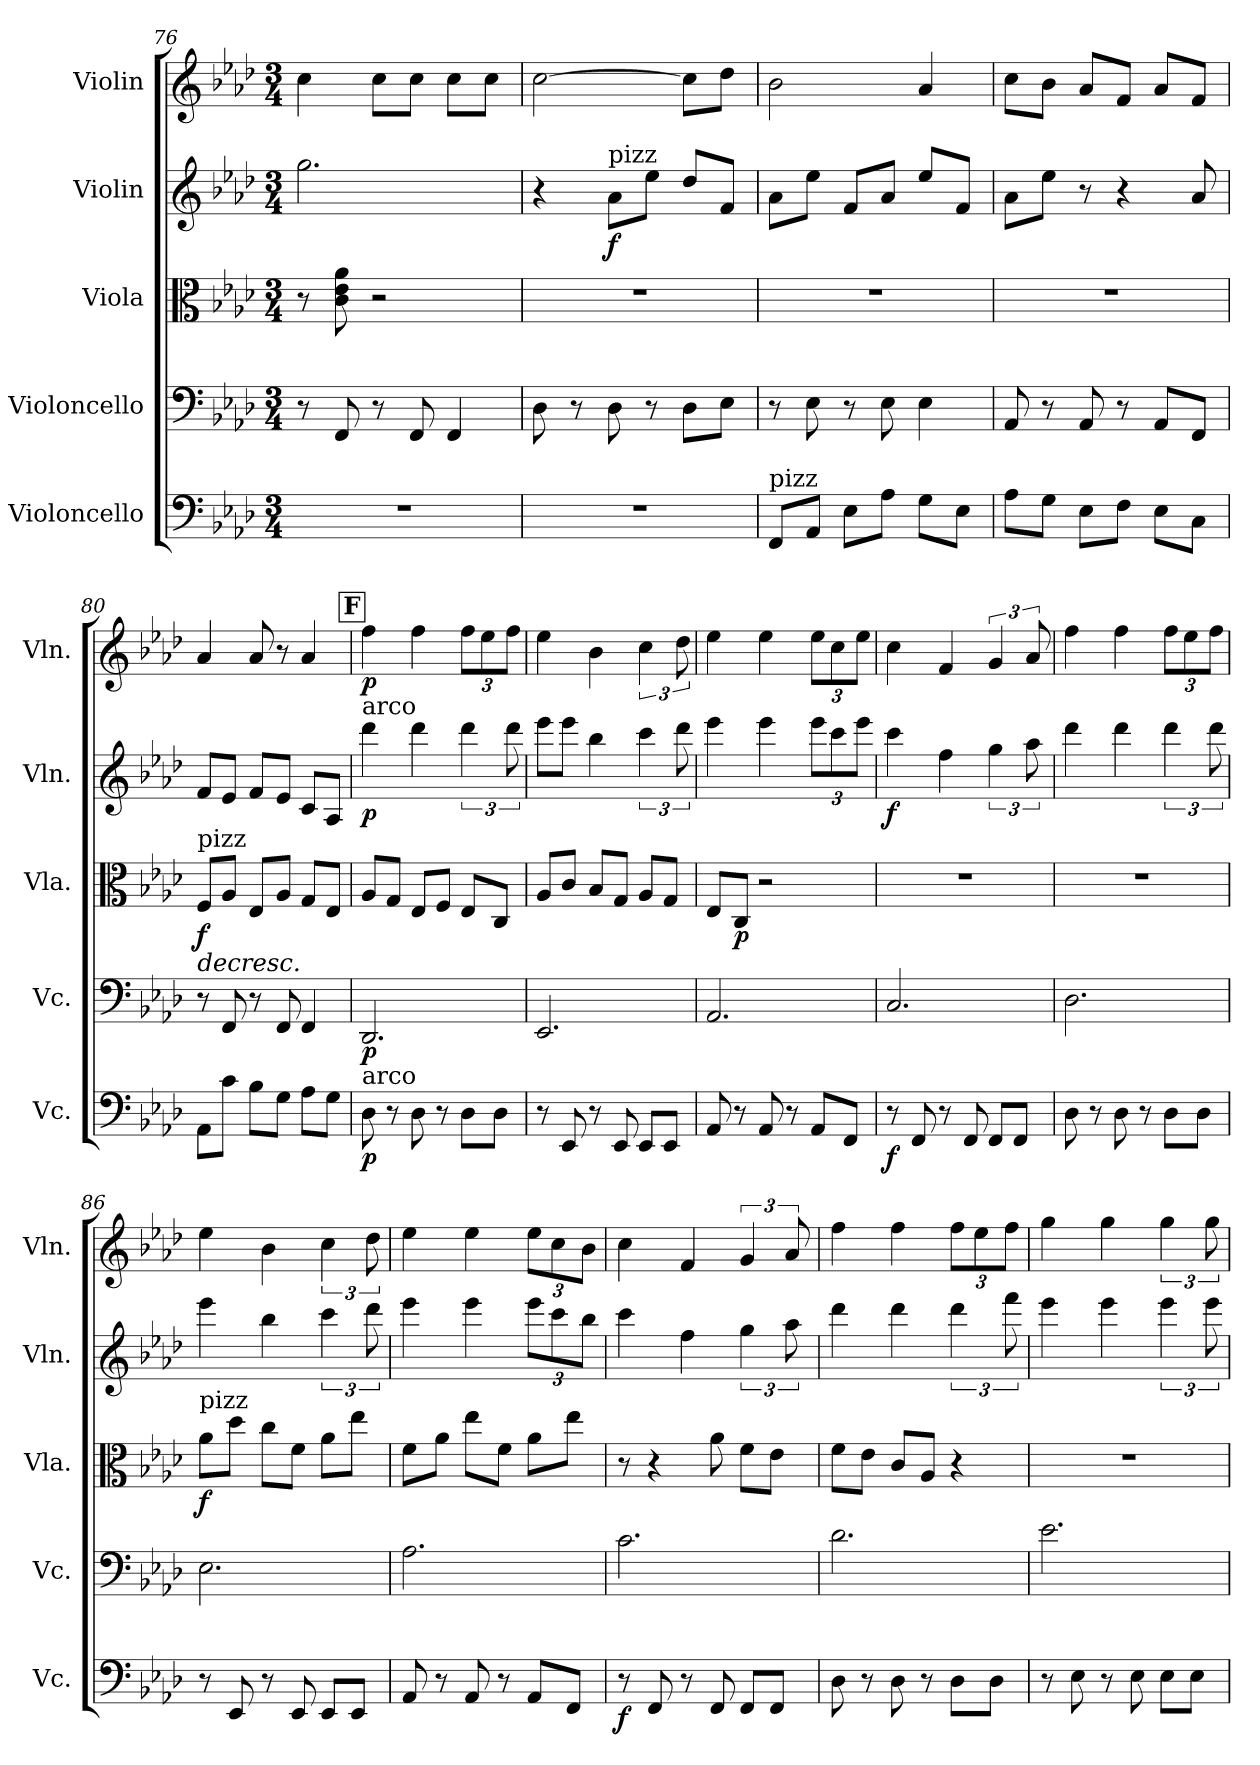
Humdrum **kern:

**kern	**dynam	**kern	**dynam	**kern	**dynam	**kern	**dynam	**kern	**dynam
*part5	*part5	*part4	*part4	*part3	*part3	*part2	*part2	*part1	*part1
*staff5	*staff5	*staff4	*staff4	*staff3	*staff3	*staff2	*staff2	*staff1	*staff1
*I"Violoncello	*	*I"Violoncello	*	*I"Viola	*	*I"Violin	*	*I"Violin	*
*I'Vc.	*	*I'Vc.	*	*I'Vla.	*	*I'Vln.	*	*I'Vln.	*
*clefF4	*	*clefF4	*	*clefC3	*	*clefG2	*	*clefG2	*
*k[b-e-a-d-]	*	*k[b-e-a-d-]	*	*k[b-e-a-d-]	*	*k[b-e-a-d-]	*	*k[b-e-a-d-]	*
*M3/4	*	*M3/4	*	*M3/4	*	*M3/4	*	*M3/4	*
=76	=76	=76	=76	=76	=76	=76	=76	=76	=76
2.r	.	8r	.	8r	.	2.gg\	.	4cc\	.
.	.	8FF/	.	8c\ 8e-\ 8a-\	.	.	.	.	.
.	.	8r	.	2r	.	.	.	8cc\L	.
.	.	8FF/	.	.	.	.	.	8cc\J	.
.	.	4FF/	.	.	.	.	.	8cc\L	.
.	.	.	.	.	.	.	.	8cc\J	.
=77	=77	=77	=77	=77	=77	=77	=77	=77	=77
2.r	.	8D-\	.	2.r	.	4r	.	[2cc\	.
.	.	8r	.	.	.	.	.	.	.
!	!	!	!	!	!	!LO:TX:a:t=pizz	!	!	!
!	!	!	!	!	!	!	!LO:DY:b	!	!
.	.	8D-\	.	.	.	8a-\L	f	.	.
.	.	8r	.	.	.	8ee-\J	.	.	.
.	.	8D-\L	.	.	.	8dd-/L	.	8cc\L]	.
.	.	8E-\J	.	.	.	8f/J	.	8dd-\J	.
=78	=78	=78	=78	=78	=78	=78	=78	=78	=78
!LO:TX:a:t=pizz	!	!	!	!	!	!	!	!	!
8FF/L	.	8r	.	2.r	.	8a-\L	.	2b-\	.
8AA-/J	.	8E-\	.	.	.	8ee-\J	.	.	.
8E-\L	.	8r	.	.	.	8f/L	.	.	.
8A-\J	.	8E-\	.	.	.	8a-/J	.	.	.
8G\L	.	4E-\	.	.	.	8ee-/L	.	4a-/	.
8E-\J	.	.	.	.	.	8f/J	.	.	.
!!LO:LB:g=z
=79	=79	=79	=79	=79	=79	=79	=79	=79	=79
8A-\L	.	8AA-/	.	2.r	.	8a-\L	.	8cc\L	.
8G\J	.	8r	.	.	.	8ee-\J	.	8b-\J	.
8E-\L	.	8AA-/	.	.	.	8r	.	8a-/L	.
8F\J	.	8r	.	.	.	4r	.	8f/J	.
8E-\L	.	8AA-/L	.	.	.	.	.	8a-/L	.
8C\J	.	8FF/J	.	.	.	8a-/	.	8f/J	.
=80	=80	=80	=80	=80	=80	=80	=80	=80	=80
!	!	!	!	!LO:TX:a:t=pizz	!	!	!	!	!
!	!	!	!	!	!LO:HP:b	!	!	!	!
!	!	!	!	!	!LO:DY:n=1:b	!	!	!	!
8AA-\L	.	8r	.	8F/L	> f	8f/L	.	4a-/	.
8c\J	.	8FF/	.	8A-/J	.	8e-/J	.	.	.
8B-\L	.	8r	.	8E-/L	.	8f/L	.	8a-/	.
8G\J	.	8FF/	.	8A-/J	.	8e-/J	.	8r	.
8A-\L	.	4FF/	.	8G/L	.	8c/L	.	4a-/	.
8G\J	.	.	.	8E-/J	.	8A-/J	.	.	.
!!LO:REH:place=s1:a:B:fs=14:t=F
=81	=81	=81	=81	=81	=81	=81	=81	=81	=81
!	!	!	!	!	!	!LO:TX:a:t=arco	!	!	!
!LO:TX:a:t=arco	!	!	!	!	!	!	!	!	!
!	!LO:DY:b	!	!LO:DY:b	!	!	!	!LO:DY:b	!	!LO:DY:b
8D-\	p	2.DD-/	p	8A-/L	.	4ddd-\	p	4ff\	p
8r	.	.	.	8G/J	.	.	.	.	.
8D-\	.	.	.	8E-/L	.	4ddd-\	.	4ff\	.
8r	.	.	.	8F/J	.	.	.	.	.
*	*	*	*	*	*	*	*	*Xbrackettup	*
8D-\L	.	.	.	8E-/L	.	6ddd-\	.	12ff\L	.
.	.	.	.	.	.	.	.	12ee-\	.
8D-\J	.	.	.	8C/J	.	.	.	.	.
.	.	.	.	.	.	12ddd-\	.	12ff\J	.
=82	=82	=82	=82	=82	=82	=82	=82	=82	=82
8r	.	2.EE-/	.	8A-/L	.	8eee-\L	.	4ee-\	.
8EE-/	.	.	.	8c/J	.	8eee-\J	.	.	.
8r	.	.	.	8B-/L	.	4bb-\	.	4b-\	.
8EE-/	.	.	.	8G/J	.	.	.	.	.
*	*	*	*	*	*	*	*	*brackettup	*
8EE-/L	.	.	.	8A-/L	.	6ccc\	.	6cc\	.
8EE-/J	.	.	.	8G/J	.	.	.	.	.
.	.	.	.	.	.	12ddd-\	.	12dd-\	.
!!LO:PB:g=z
=83	=83	=83	=83	=83	=83	=83	=83	=83	=83
8AA-/	.	2.AA-/	.	8E-/L	.	4eee-\	.	4ee-\	.
!	!	!	!	!	!LO:DY:b	!	!	!	!
8r	.	.	.	8C/J	p	.	.	.	.
8AA-/	.	.	.	2r	]	4eee-\	.	4ee-\	.
8r	.	.	.	.	.	.	.	.	.
*	*	*	*	*	*	*Xbrackettup	*	*Xbrackettup	*
8AA-/L	.	.	.	.	.	12eee-\L	.	12ee-\L	.
.	.	.	.	.	.	12ccc\	.	12cc\	.
8FF/J	.	.	.	.	.	.	.	.	.
.	.	.	.	.	.	12eee-\J	.	12ee-\J	.
=84	=84	=84	=84	=84	=84	=84	=84	=84	=84
!	!LO:DY:b	!	!	!	!	!	!LO:DY:b	!	!
8r	f	2.C/	.	2.r	.	4ccc\	f	4cc\	.
8FF/	.	.	.	.	.	.	.	.	.
8r	.	.	.	.	.	4ff\	.	4f/	.
8FF/	.	.	.	.	.	.	.	.	.
*	*	*	*	*	*	*brackettup	*	*brackettup	*
8FF/L	.	.	.	.	.	6gg\	.	6g/	.
8FF/J	.	.	.	.	.	.	.	.	.
.	.	.	.	.	.	12aa-\	.	12a-/	.
=85	=85	=85	=85	=85	=85	=85	=85	=85	=85
8D-\	.	2.D-\	.	2.r	.	4ddd-\	.	4ff\	.
8r	.	.	.	.	.	.	.	.	.
8D-\	.	.	.	.	.	4ddd-\	.	4ff\	.
8r	.	.	.	.	.	.	.	.	.
*	*	*	*	*	*	*	*	*Xbrackettup	*
8D-\L	.	.	.	.	.	6ddd-\	.	12ff\L	.
.	.	.	.	.	.	.	.	12ee-\	.
8D-\J	.	.	.	.	.	.	.	.	.
.	.	.	.	.	.	12ddd-\	.	12ff\J	.
=86	=86	=86	=86	=86	=86	=86	=86	=86	=86
!	!	!	!	!LO:TX:a:t=pizz	!	!	!	!	!
!	!	!	!	!	!LO:DY:b	!	!	!	!
8r	.	2.E-\	.	8a-\L	f	4eee-\	.	4ee-\	.
8EE-/	.	.	.	8dd-\J	.	.	.	.	.
8r	.	.	.	8cc\L	.	4bb-\	.	4b-\	.
8EE-/	.	.	.	8f\J	.	.	.	.	.
*	*	*	*	*	*	*	*	*brackettup	*
8EE-/L	.	.	.	8a-\L	.	6ccc\	.	6cc\	.
8EE-/J	.	.	.	8ee-\J	.	.	.	.	.
.	.	.	.	.	.	12ddd-\	.	12dd-\	.
=87	=87	=87	=87	=87	=87	=87	=87	=87	=87
8AA-/	.	2.A-\	.	8f\L	.	4eee-\	.	4ee-\	.
8r	.	.	.	8a-\J	.	.	.	.	.
8AA-/	.	.	.	8ee-\L	.	4eee-\	.	4ee-\	.
8r	.	.	.	8f\J	.	.	.	.	.
*	*	*	*	*	*	*Xbrackettup	*	*Xbrackettup	*
8AA-/L	.	.	.	8a-\L	.	12eee-\L	.	12ee-\L	.
.	.	.	.	.	.	12ccc\	.	12cc\	.
8FF/J	.	.	.	8ee-\J	.	.	.	.	.
.	.	.	.	.	.	12bb-\J	.	12b-\J	.
!!LO:LB:g=z
=88	=88	=88	=88	=88	=88	=88	=88	=88	=88
!	!LO:DY:b	!	!	!	!	!	!	!	!
8r	f	2.c\	.	8r	.	4ccc\	.	4cc\	.
8FF/	.	.	.	4r	.	.	.	.	.
8r	.	.	.	.	.	4ff\	.	4f/	.
8FF/	.	.	.	8a-\	.	.	.	.	.
*	*	*	*	*	*	*brackettup	*	*brackettup	*
8FF/L	.	.	.	8f\L	.	6gg\	.	6g/	.
8FF/J	.	.	.	8e-\J	.	.	.	.	.
.	.	.	.	.	.	12aa-\	.	12a-/	.
=89	=89	=89	=89	=89	=89	=89	=89	=89	=89
8D-\	.	2.d-\	.	8f\L	.	4ddd-\	.	4ff\	.
8r	.	.	.	8e-\J	.	.	.	.	.
8D-\	.	.	.	8c/L	.	4ddd-\	.	4ff\	.
8r	.	.	.	8A-/J	.	.	.	.	.
*	*	*	*	*	*	*	*	*Xbrackettup	*
8D-\L	.	.	.	4r	.	6ddd-\	.	12ff\L	.
.	.	.	.	.	.	.	.	12ee-\	.
8D-\J	.	.	.	.	.	.	.	.	.
.	.	.	.	.	.	12fff\	.	12ff\J	.
=90	=90	=90	=90	=90	=90	=90	=90	=90	=90
8r	.	2.e-\	.	2.r	.	4eee-\	.	4gg\	.
8E-\	.	.	.	.	.	.	.	.	.
8r	.	.	.	.	.	4eee-\	.	4gg\	.
8E-\	.	.	.	.	.	.	.	.	.
*	*	*	*	*	*	*	*	*brackettup	*
8E-\L	.	.	.	.	.	6eee-\	.	6gg\	.
8E-\J	.	.	.	.	.	.	.	.	.
.	.	.	.	.	.	12eee-\	.	12gg\	.
=	=	=	=	=	=	=	=	=	=
*-	*-	*-	*-	*-	*-	*-	*-	*-	*-
